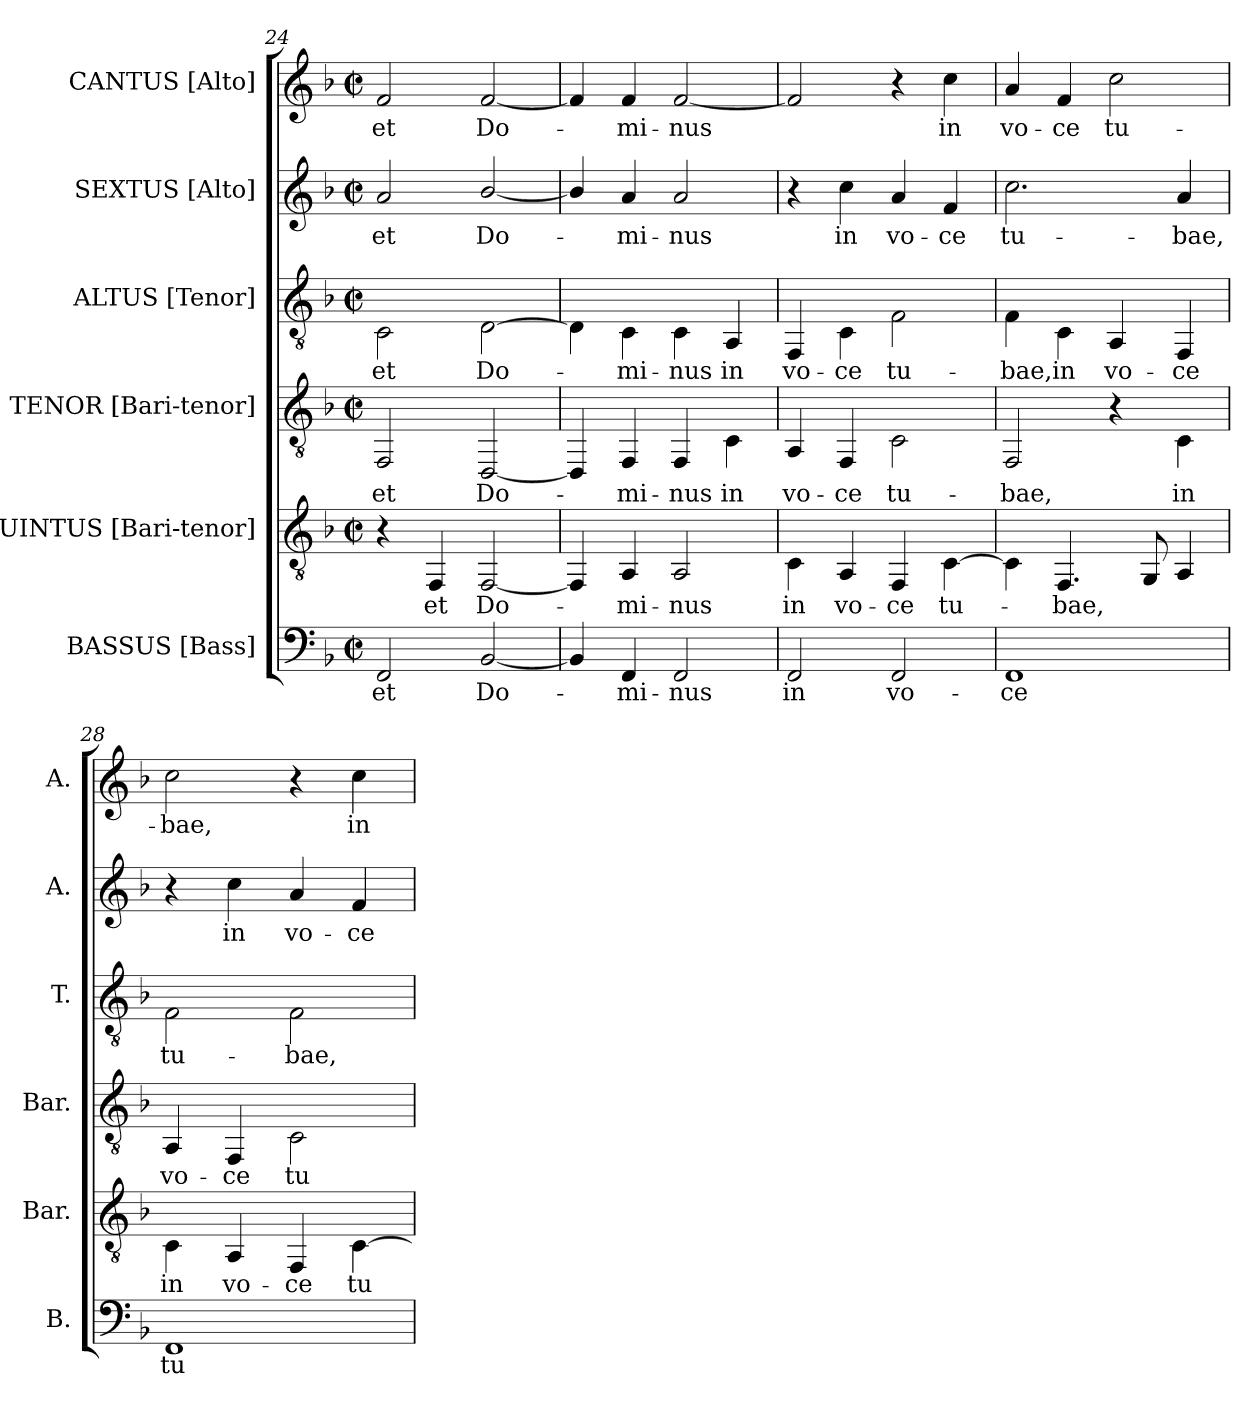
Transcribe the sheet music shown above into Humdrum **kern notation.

**kern	**text	**kern	**text	**kern	**text	**kern	**text	**kern	**text	**kern	**text
*part6	*part6	*part5	*part5	*part4	*part4	*part3	*part3	*part2	*part2	*part1	*part1
*staff6	*staff6	*staff5	*staff5	*staff4	*staff4	*staff3	*staff3	*staff2	*staff2	*staff1	*staff1
*I"BASSUS [Bass]	*	*I"QUINTUS [Bari-tenor]	*	*I"TENOR [Bari-tenor]	*	*I"ALTUS [Tenor]	*	*I"SEXTUS [Alto]	*	*I"CANTUS [Alto]	*
*I'B.	*	*I'Bar.	*	*I'Bar.	*	*I'T.	*	*I'A.	*	*I'A.	*
*clefF4	*	*clefGv2	*	*clefGv2	*	*clefGv2	*	*clefG2	*	*clefG2	*
*k[b-]	*	*k[b-]	*	*k[b-]	*	*k[b-]	*	*k[b-]	*	*k[b-]	*
*d:	*	*d:	*	*d:	*	*d:	*	*d:	*	*d:	*
*M2/2	*	*M2/2	*	*M2/2	*	*M2/2	*	*M2/2	*	*M2/2	*
*met(c|)	*	*met(c|)	*	*met(c|)	*	*met(c|)	*	*met(c|)	*	*met(c|)	*
=24	=24	=24	=24	=24	=24	=24	=24	=24	=24	=24	=24
!	!LO:LY:b:color=#000000	!	!	!	!	!	!	!	!	!	!
!	!	!	!	!	!LO:LY:b:color=#000000	!	!	!	!	!	!
!	!	!	!	!	!	!	!LO:LY:b:color=#000000	!	!	!	!
!	!	!	!	!	!	!	!	!	!LO:LY:b:color=#000000	!	!
!	!	!	!	!	!	!	!	!	!	!	!LO:LY:b:color=#000000
2FFi/	et	4r	.	2FFi/	et	2Ci\	et	2ai/	et	2fi/	et
!	!	!	!LO:LY:b:color=#000000	!	!	!	!	!	!	!	!
.	.	4FFi/	et	.	.	.	.	.	.	.	.
!	!LO:LY:b:color=#000000	!	!	!	!	!	!	!	!	!	!
!	!	!	!LO:LY:b:color=#000000	!	!	!	!	!	!	!	!
!	!	!	!	!	!LO:LY:b:color=#000000	!	!	!	!	!	!
!	!	!	!	!	!	!	!LO:LY:b:color=#000000	!	!	!	!
!	!	!	!	!	!	!	!	!	!LO:LY:b:color=#000000	!	!
!	!	!	!	!	!	!	!	!	!	!	!LO:LY:b:color=#000000
[2BB-i/	Do-	[2FFi/	Do-	[2DDi/	Do-	[2Di\	Do-	[2b-i/	Do-	[2fi/	Do-
=25	=25	=25	=25	=25	=25	=25	=25	=25	=25	=25	=25
4BB-i/]	.	4FFi/]	.	4DDi/]	.	4Di\]	.	4b-i/]	.	4fi/]	.
!	!LO:LY:b:color=#000000	!	!	!	!	!	!	!	!	!	!
!	!	!	!LO:LY:b:color=#000000	!	!	!	!	!	!	!	!
!	!	!	!	!	!LO:LY:b:color=#000000	!	!	!	!	!	!
!	!	!	!	!	!	!	!LO:LY:b:color=#000000	!	!	!	!
!	!	!	!	!	!	!	!	!	!LO:LY:b:color=#000000	!	!
!	!	!	!	!	!	!	!	!	!	!	!LO:LY:b:color=#000000
4FFi/	-mi-	4AAi/	-mi-	4FFi/	-mi-	4Ci\	-mi-	4ai/	-mi-	4fi/	-mi-
!	!LO:LY:b:color=#000000	!	!	!	!	!	!	!	!	!	!
!	!	!	!LO:LY:b:color=#000000	!	!	!	!	!	!	!	!
!	!	!	!	!	!LO:LY:b:color=#000000	!	!	!	!	!	!
!	!	!	!	!	!	!	!LO:LY:b:color=#000000	!	!	!	!
!	!	!	!	!	!	!	!	!	!LO:LY:b:color=#000000	!	!
!	!	!	!	!	!	!	!	!	!	!	!LO:LY:b:color=#000000
2FFi/	-nus	2AAi/	-nus	4FFi/	-nus	4Ci\	-nus	2ai/	-nus	[2fi/	-nus
!	!	!	!	!	!LO:LY:b:color=#000000	!	!	!	!	!	!
!	!	!	!	!	!	!	!LO:LY:b:color=#000000	!	!	!	!
.	.	.	.	4Ci\	in	4AAi/	in	.	.	.	.
=26	=26	=26	=26	=26	=26	=26	=26	=26	=26	=26	=26
!	!LO:LY:b:color=#000000	!	!	!	!	!	!	!	!	!	!
!	!	!	!LO:LY:b:color=#000000	!	!	!	!	!	!	!	!
!	!	!	!	!	!LO:LY:b:color=#000000	!	!	!	!	!	!
!	!	!	!	!	!	!	!LO:LY:b:color=#000000	!	!	!	!
2FFi/	in	4Ci\	in	4AAi/	vo-	4FFi/	vo-	4r	.	2fi/]	.
!	!	!	!LO:LY:b:color=#000000	!	!	!	!	!	!	!	!
!	!	!	!	!	!LO:LY:b:color=#000000	!	!	!	!	!	!
!	!	!	!	!	!	!	!LO:LY:b:color=#000000	!	!	!	!
!	!	!	!	!	!	!	!	!	!LO:LY:b:color=#000000	!	!
.	.	4AAi/	vo-	4FFi/	-ce	4Ci\	-ce	4cci\	in	.	.
!	!LO:LY:b:color=#000000	!	!	!	!	!	!	!	!	!	!
!	!	!	!LO:LY:b:color=#000000	!	!	!	!	!	!	!	!
!	!	!	!	!	!LO:LY:b:color=#000000	!	!	!	!	!	!
!	!	!	!	!	!	!	!LO:LY:b:color=#000000	!	!	!	!
!	!	!	!	!	!	!	!	!	!LO:LY:b:color=#000000	!	!
2FFi/	vo-	4FFi/	-ce	2Ci\	tu-	2Fi\	tu-	4ai/	vo-	4r	.
!	!	!	!LO:LY:b:color=#000000	!	!	!	!	!	!	!	!
!	!	!	!	!	!	!	!	!	!LO:LY:b:color=#000000	!	!
!	!	!	!	!	!	!	!	!	!	!	!LO:LY:b:color=#000000
.	.	[4Ci\	tu-	.	.	.	.	4fi/	-ce	4cci\	in
!!LO:PB:g=z
=27	=27	=27	=27	=27	=27	=27	=27	=27	=27	=27	=27
!	!LO:LY:b:color=#000000	!	!	!	!	!	!	!	!	!	!
!	!	!	!	!	!LO:LY:b:color=#000000	!	!	!	!	!	!
!	!	!	!	!	!	!	!LO:LY:b:color=#000000	!	!	!	!
!	!	!	!	!	!	!	!	!	!LO:LY:b:color=#000000	!	!
!	!	!	!	!	!	!	!	!	!	!	!LO:LY:b:color=#000000
1FFi	-ce	4Ci\]	.	2FFi/	-bae,	4Fi\	-bae,	2.cci\	tu-	4ai/	vo-
!	!	!	!LO:LY:b:color=#000000	!	!	!	!	!	!	!	!
!	!	!	!	!	!	!	!LO:LY:b:color=#000000	!	!	!	!
!	!	!	!	!	!	!	!	!	!	!	!LO:LY:b:color=#000000
.	.	4.FFi/	-bae,	.	.	4Ci\	in	.	.	4fi/	-ce
!	!	!	!	!	!	!	!LO:LY:b:color=#000000	!	!	!	!
!	!	!	!	!	!	!	!	!	!	!	!LO:LY:b:color=#000000
.	.	.	.	4r	.	4AAi/	vo-	.	.	2cci\	tu-
.	.	8GGi/	.	.	.	.	.	.	.	.	.
!	!	!	!	!	!LO:LY:b:color=#000000	!	!	!	!	!	!
!	!	!	!	!	!	!	!LO:LY:b:color=#000000	!	!	!	!
!	!	!	!	!	!	!	!	!	!LO:LY:b:color=#000000	!	!
.	.	4AAi/	.	4Ci\	in	4FFi/	-ce	4ai/	-bae,	.	.
=28	=28	=28	=28	=28	=28	=28	=28	=28	=28	=28	=28
!	!LO:LY:b:color=#000000	!	!	!	!	!	!	!	!	!	!
!	!	!	!LO:LY:b:color=#000000	!	!	!	!	!	!	!	!
!	!	!	!	!	!LO:LY:b:color=#000000	!	!	!	!	!	!
!	!	!	!	!	!	!	!LO:LY:b:color=#000000	!	!	!	!
!	!	!	!	!	!	!	!	!	!	!	!LO:LY:b:color=#000000
1FFi	tu-	4Ci\	in	4AAi/	vo-	2Fi\	tu-	4r	.	2cci\	-bae,
!	!	!	!LO:LY:b:color=#000000	!	!	!	!	!	!	!	!
!	!	!	!	!	!LO:LY:b:color=#000000	!	!	!	!	!	!
!	!	!	!	!	!	!	!	!	!LO:LY:b:color=#000000	!	!
.	.	4AAi/	vo-	4FFi/	-ce	.	.	4cci\	in	.	.
!	!	!	!LO:LY:b:color=#000000	!	!	!	!	!	!	!	!
!	!	!	!	!	!LO:LY:b:color=#000000	!	!	!	!	!	!
!	!	!	!	!	!	!	!LO:LY:b:color=#000000	!	!	!	!
!	!	!	!	!	!	!	!	!	!LO:LY:b:color=#000000	!	!
.	.	4FFi/	-ce	2Ci\	tu-	2Fi\	-bae,	4ai/	vo-	4r	.
!	!	!	!LO:LY:b:color=#000000	!	!	!	!	!	!	!	!
!	!	!	!	!	!	!	!	!	!LO:LY:b:color=#000000	!	!
!	!	!	!	!	!	!	!	!	!	!	!LO:LY:b:color=#000000
.	.	[4Ci\	tu-	.	.	.	.	4fi/	-ce	4cci\	in
=	=	=	=	=	=	=	=	=	=	=	=
*-	*-	*-	*-	*-	*-	*-	*-	*-	*-	*-	*-
